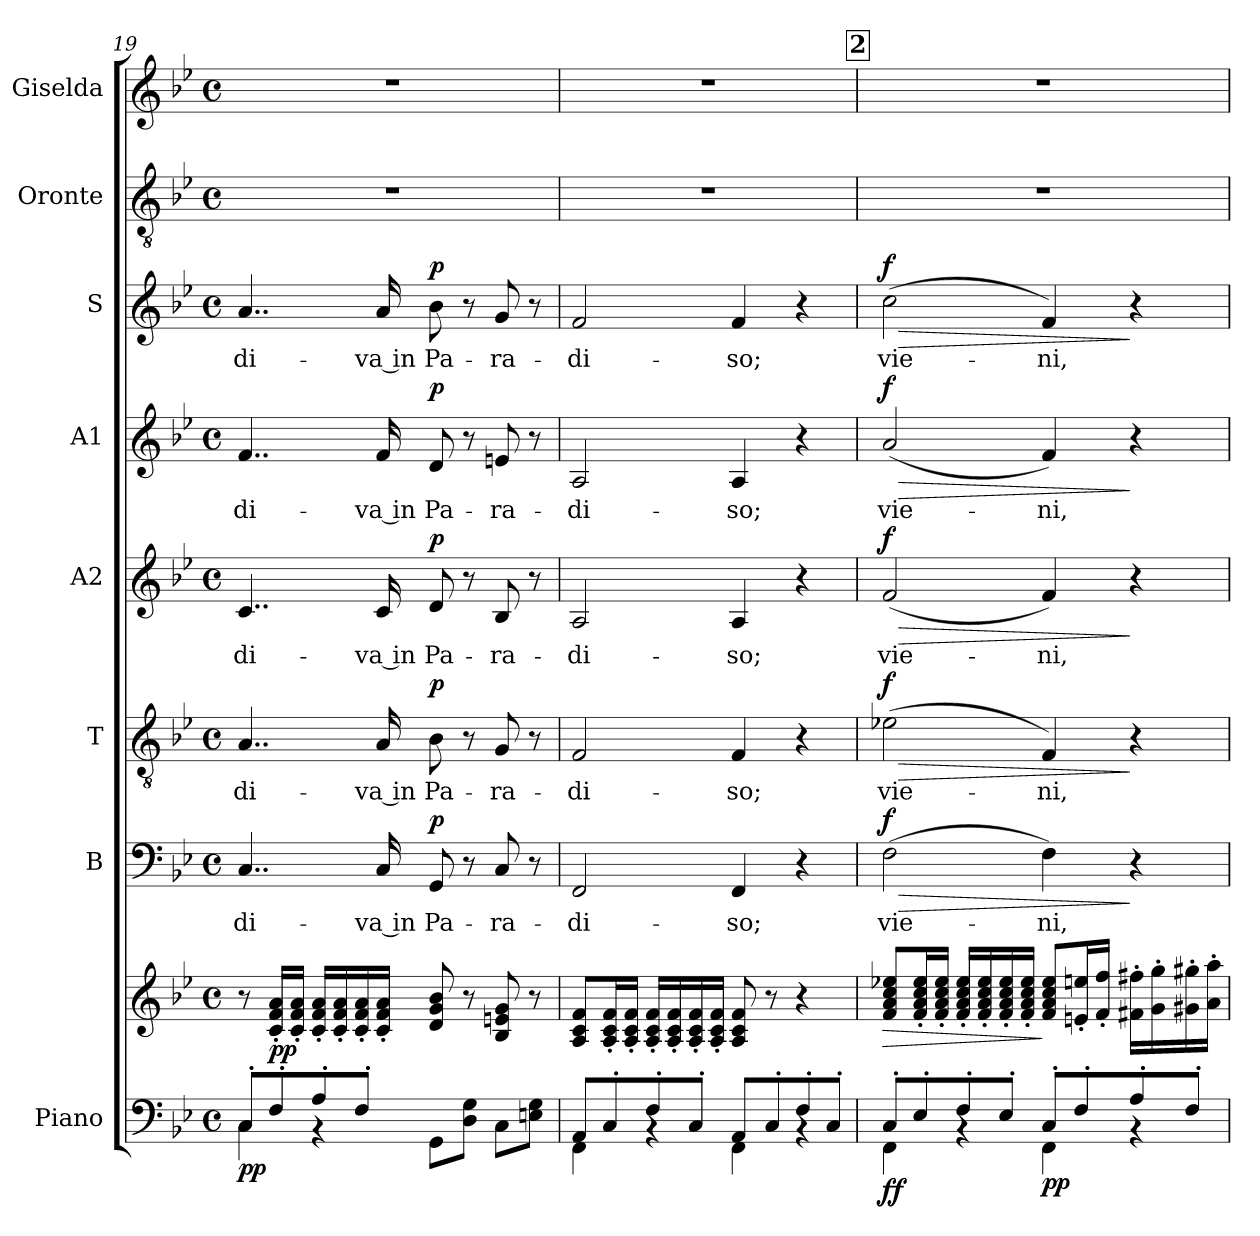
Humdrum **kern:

**kern	**kern	**dynam	**kern	**text	**dynam	**kern	**text	**dynam	**kern	**text	**dynam	**kern	**text	**dynam	**kern	**text	**dynam	**kern	**kern
*part8	*part8	*part8	*part7	*part7	*part7	*part6	*part6	*part6	*part5	*part5	*part5	*part4	*part4	*part4	*part3	*part3	*part3	*part2	*part1
*staff9	*staff8	*staff8/9	*staff7	*staff7	*staff7	*staff6	*staff6	*staff6	*staff5	*staff5	*staff5	*staff4	*staff4	*staff4	*staff3	*staff3	*staff3	*staff2	*staff1
*I"Piano	*	*	*I"B	*	*	*I"T	*	*	*I"A2	*	*	*I"A1	*	*	*I"S	*	*	*I"Oronte	*I"Giselda
*I'Pno	*	*	*I'B	*	*	*I'T	*	*	*I'A2	*	*	*I'A1	*	*	*I'S	*	*	*	*
*clefF4	*clefG2	*	*clefF4	*	*	*clefGv2	*	*	*clefG2	*	*	*clefG2	*	*	*clefG2	*	*	*clefGv2	*clefG2
*k[b-e-]	*k[b-e-]	*	*k[b-e-]	*	*	*k[b-e-]	*	*	*k[b-e-]	*	*	*k[b-e-]	*	*	*k[b-e-]	*	*	*k[b-e-]	*k[b-e-]
*M4/4	*M4/4	*	*M4/4	*	*	*M4/4	*	*	*M4/4	*	*	*M4/4	*	*	*M4/4	*	*	*M4/4	*M4/4
*met(c)	*met(c)	*	*met(c)	*	*	*met(c)	*	*	*met(c)	*	*	*met(c)	*	*	*met(c)	*	*	*met(c)	*met(c)
=19	=19	=19	=19	=19	=19	=19	=19	=19	=19	=19	=19	=19	=19	=19	=19	=19	=19	=19	=19
*^	*	*	*	*	*	*	*	*	*	*	*	*	*	*	*	*	*	*	*
!	!	!	!LO:DY:b=2	!	!	!	!	!	!	!	!	!	!	!	!	!	!	!	!	!
8C'/L	4C\	8r	pp	4..C/	-di-	.	4..A/	-di-	.	4..c/	-di-	.	4..f/	-di-	.	4..a/	-di-	.	1r	1r
!	!	!	!LO:DY:b	!	!	!	!	!	!	!	!	!	!	!	!	!	!	!	!	!
8F'/	.	16c/' 16f/' 16a/'LL	pp	.	.	.	.	.	.	.	.	.	.	.	.	.	.	.	.	.
.	.	16c/' 16f/' 16a/'JJ	.	.	.	.	.	.	.	.	.	.	.	.	.	.	.	.	.	.
8A'/	4rBB	16c/' 16f/' 16a/'LL	.	.	.	.	.	.	.	.	.	.	.	.	.	.	.	.	.	.
.	.	16c/' 16f/' 16a/'	.	.	.	.	.	.	.	.	.	.	.	.	.	.	.	.	.	.
8F'/J	.	16c/' 16f/' 16a/'	.	.	.	.	.	.	.	.	.	.	.	.	.	.	.	.	.	.
.	.	16c/' 16f/' 16a/'JJ	.	16C/	-va in	.	16A/	-va in	.	16c/	-va in	.	16f/	-va in	.	16a/	-va in	.	.	.
!	!	!	!	!	!	!LO:DY:a	!	!	!LO:DY:a	!	!	!LO:DY:a	!	!	!LO:DY:a	!	!	!LO:DY:a	!	!
8GG\L	2ryy	8d/ 8g/ 8b-/	.	8GG/	Pa-	p	8B-\	Pa-	p	8d/	Pa-	p	8d/	Pa-	p	8b-\	Pa-	p	.	.
8D\ 8G\J	.	8r	.	8r	.	.	8r	.	.	8r	.	.	8r	.	.	8r	.	.	.	.
8C\L	.	8B-/ 8en/ 8g/	.	8C/	-ra-	.	8G/	-ra-	.	8B-/	-ra-	.	8en/	-ra-	.	8g/	-ra-	.	.	.
8En\ 8G\J	.	8r	.	8r	.	.	8r	.	.	8r	.	.	8r	.	.	8r	.	.	.	.
=20	=20	=20	=20	=20	=20	=20	=20	=20	=20	=20	=20	=20	=20	=20	=20	=20	=20	=20	=20	=20
8AA/L	4FF\	8A/ 8c/ 8f/L	.	2FF/	-di-	.	2F/	-di-	.	2A/	-di-	.	2A/	-di-	.	2f/	-di-	.	1r	1r
8C'/	.	16A/' 16c/' 16f/'L	.	.	.	.	.	.	.	.	.	.	.	.	.	.	.	.	.	.
.	.	16A/' 16c/' 16f/'JJ	.	.	.	.	.	.	.	.	.	.	.	.	.	.	.	.	.	.
8F'/	4rBB	16A/' 16c/' 16f/'LL	.	.	.	.	.	.	.	.	.	.	.	.	.	.	.	.	.	.
.	.	16A/' 16c/' 16f/'	.	.	.	.	.	.	.	.	.	.	.	.	.	.	.	.	.	.
8C'/J	.	16A/' 16c/' 16f/'	.	.	.	.	.	.	.	.	.	.	.	.	.	.	.	.	.	.
.	.	16A/' 16c/' 16f/'JJ	.	.	.	.	.	.	.	.	.	.	.	.	.	.	.	.	.	.
8AA/L	4FF\	8A/ 8c/ 8f/	.	4FF/	-so;	.	4F/	-so;	.	4A/	-so;	.	4A/	-so;	.	4f/	-so;	.	.	.
8C'/	.	8r	.	.	.	.	.	.	.	.	.	.	.	.	.	.	.	.	.	.
8F'/	4rBB	4r	.	4r	.	.	4r	.	.	4r	.	.	4r	.	.	4r	.	.	.	.
8C'/J	.	.	.	.	.	.	.	.	.	.	.	.	.	.	.	.	.	.	.	.
!!LO:PB:g=z
!!LO:REH:place=s1:a:B:fs=14:t=2
=21	=21	=21	=21	=21	=21	=21	=21	=21	=21	=21	=21	=21	=21	=21	=21	=21	=21	=21	=21	=21
!	!	!	!LO:HP:b	!	!	!LO:HP:b	!	!	!LO:HP:b	!	!	!LO:HP:b	!	!	!LO:HP:b	!	!	!LO:HP:b	!	!
!	!	!	!LO:DY:n=1:b=2	!	!	!	!	!	!	!	!	!	!	!	!	!	!	!	!	!
!	!	!	!LO:DY:n=2:b	!	!	!LO:DY:n=1:a	!	!	!LO:DY:n=1:a	!	!	!LO:DY:n=1:a	!	!	!LO:DY:n=1:a	!	!	!LO:DY:n=1:a	!	!
8C'/L	4FF\	8f/ 8a/ 8cc/ 8ee-X/L	> f f	(2F\	vie-	> f	(2e-X\	vie-	> f	(>2f/	vie-	> f	(>2a/	vie-	> f	(2cc\	vie-	> f	1r	1r
8E-'/	.	16f/' 16a/' 16cc/' 16ee-/'L	.	.	.	.	.	.	.	.	.	.	.	.	.	.	.	.	.	.
.	.	16f/' 16a/' 16cc/' 16ee-/'JJ	.	.	.	.	.	.	.	.	.	.	.	.	.	.	.	.	.	.
8F'/	4rBB	16f/' 16a/' 16cc/' 16ee-/'LL	.	.	.	.	.	.	.	.	.	.	.	.	.	.	.	.	.	.
.	.	16f/' 16a/' 16cc/' 16ee-/'	.	.	.	.	.	.	.	.	.	.	.	.	.	.	.	.	.	.
8E-'/J	.	16f/' 16a/' 16cc/' 16ee-/'	.	.	.	.	.	.	.	.	.	.	.	.	.	.	.	.	.	.
.	.	16f/' 16a/' 16cc/' 16ee-/'JJ	.	.	.	.	.	.	.	.	.	.	.	.	.	.	.	.	.	.
!	!	!	!LO:DY:n=3:b=2	!	!	!	!	!	!	!	!	!	!	!	!	!	!	!	!	!
!	!	!	!LO:DY:n=4:b	!	!	!	!	!	!	!	!	!	!	!	!	!	!	!	!	!
8C'/L	4FF\	8f/ 8a/ 8cc/ 8ee-/L	] p p	4F\)	-ni,	.	4F/)	-ni,	.	4f/)	-ni,	.	4f/)	-ni,	.	4f/)	-ni,	.	.	.
8F'/	.	16en/' 16een/'L	.	.	.	.	.	.	.	.	.	.	.	.	.	.	.	.	.	.
.	.	16f/' 16ff/'JJ	.	.	.	.	.	.	.	.	.	.	.	.	.	.	.	.	.	.
8A'/	4rBB	16f#X\' 16ff#X\'LL	.	4r	.	]	4r	.	]	4r	.	]	4r	.	]	4r	.	]	.	.
.	.	16g\' 16gg\'	.	.	.	.	.	.	.	.	.	.	.	.	.	.	.	.	.	.
8F'/J	.	16g#X\' 16gg#X\'	.	.	.	.	.	.	.	.	.	.	.	.	.	.	.	.	.	.
.	.	16a\' 16aa\'JJ	.	.	.	.	.	.	.	.	.	.	.	.	.	.	.	.	.	.
*v	*v	*	*	*	*	*	*	*	*	*	*	*	*	*	*	*	*	*	*	*
=	=	=	=	=	=	=	=	=	=	=	=	=	=	=	=	=	=	=	=
*-	*-	*-	*-	*-	*-	*-	*-	*-	*-	*-	*-	*-	*-	*-	*-	*-	*-	*-	*-
